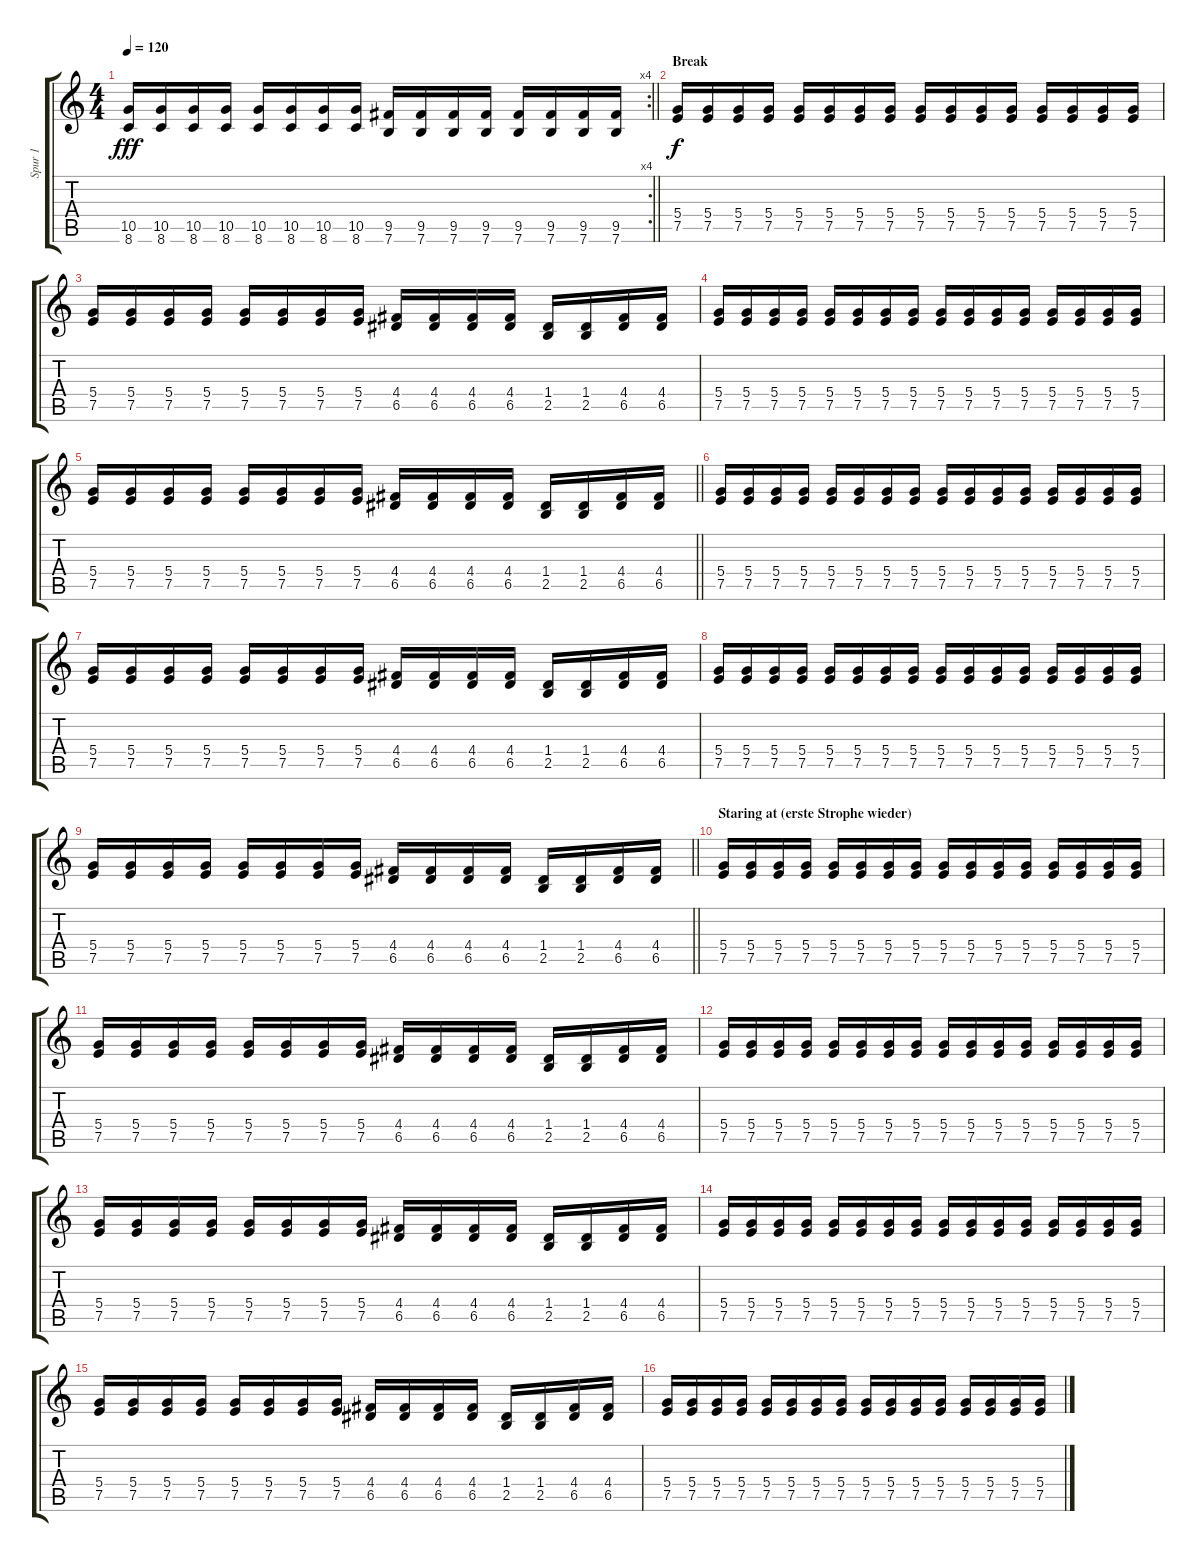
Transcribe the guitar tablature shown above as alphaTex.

\track ("Spur 1" "Spur 1") {instrument distortionguitar}
\staff {score tabs}
\tuning (E4 B3 G3 D3 A2 E2) {hide}
\rc 4
\ts (4 4)
\tempo 120
\clef g2
\barLineRight lightlight
\ks c
(10.5 8.6).16{dy fff} (10.5 8.6).16 (10.5 8.6).16 (10.5 8.6).16 (10.5 8.6).16 (10.5 8.6).16 (10.5 8.6).16 (10.5 8.6).16 (9.5 7.6).16 (9.5 7.6).16 (9.5 7.6).16 (9.5 7.6).16 (9.5 7.6).16 (9.5 7.6).16 (9.5 7.6).16 (9.5 7.6).16 |
\section ("" "Break")
(5.4 7.5).16{dy f} (5.4 7.5).16 (5.4 7.5).16 (5.4 7.5).16 (5.4 7.5).16 (5.4 7.5).16 (5.4 7.5).16 (5.4 7.5).16 (5.4 7.5).16 (5.4 7.5).16 (5.4 7.5).16 (5.4 7.5).16 (5.4 7.5).16 (5.4 7.5).16 (5.4 7.5).16 (5.4 7.5).16 |
(5.4 7.5).16 (5.4 7.5).16 (5.4 7.5).16 (5.4 7.5).16 (5.4 7.5).16 (5.4 7.5).16 (5.4 7.5).16 (5.4 7.5).16 (4.4 6.5).16 (4.4 6.5).16 (4.4 6.5).16 (4.4 6.5).16 (1.4 2.5).16 (1.4 2.5).16 (4.4 6.5).16 (4.4 6.5).16 |
(5.4 7.5).16 (5.4 7.5).16 (5.4 7.5).16 (5.4 7.5).16 (5.4 7.5).16 (5.4 7.5).16 (5.4 7.5).16 (5.4 7.5).16 (5.4 7.5).16 (5.4 7.5).16 (5.4 7.5).16 (5.4 7.5).16 (5.4 7.5).16 (5.4 7.5).16 (5.4 7.5).16 (5.4 7.5).16 |
\barLineRight lightlight
(5.4 7.5).16 (5.4 7.5).16 (5.4 7.5).16 (5.4 7.5).16 (5.4 7.5).16 (5.4 7.5).16 (5.4 7.5).16 (5.4 7.5).16 (4.4 6.5).16 (4.4 6.5).16 (4.4 6.5).16 (4.4 6.5).16 (1.4 2.5).16 (1.4 2.5).16 (4.4 6.5).16 (4.4 6.5).16 |
(5.4 7.5).16 (5.4 7.5).16 (5.4 7.5).16 (5.4 7.5).16 (5.4 7.5).16 (5.4 7.5).16 (5.4 7.5).16 (5.4 7.5).16 (5.4 7.5).16 (5.4 7.5).16 (5.4 7.5).16 (5.4 7.5).16 (5.4 7.5).16 (5.4 7.5).16 (5.4 7.5).16 (5.4 7.5).16 |
(5.4 7.5).16 (5.4 7.5).16 (5.4 7.5).16 (5.4 7.5).16 (5.4 7.5).16 (5.4 7.5).16 (5.4 7.5).16 (5.4 7.5).16 (4.4 6.5).16 (4.4 6.5).16 (4.4 6.5).16 (4.4 6.5).16 (1.4 2.5).16 (1.4 2.5).16 (4.4 6.5).16 (4.4 6.5).16 |
(5.4 7.5).16 (5.4 7.5).16 (5.4 7.5).16 (5.4 7.5).16 (5.4 7.5).16 (5.4 7.5).16 (5.4 7.5).16 (5.4 7.5).16 (5.4 7.5).16 (5.4 7.5).16 (5.4 7.5).16 (5.4 7.5).16 (5.4 7.5).16 (5.4 7.5).16 (5.4 7.5).16 (5.4 7.5).16 |
\barLineRight lightlight
(5.4 7.5).16 (5.4 7.5).16 (5.4 7.5).16 (5.4 7.5).16 (5.4 7.5).16 (5.4 7.5).16 (5.4 7.5).16 (5.4 7.5).16 (4.4 6.5).16 (4.4 6.5).16 (4.4 6.5).16 (4.4 6.5).16 (1.4 2.5).16 (1.4 2.5).16 (4.4 6.5).16 (4.4 6.5).16 |
\section ("" "Staring at (erste Strophe wieder)")
(5.4 7.5).16 (5.4 7.5).16 (5.4 7.5).16 (5.4 7.5).16 (5.4 7.5).16 (5.4 7.5).16 (5.4 7.5).16 (5.4 7.5).16 (5.4 7.5).16 (5.4 7.5).16 (5.4 7.5).16 (5.4 7.5).16 (5.4 7.5).16 (5.4 7.5).16 (5.4 7.5).16 (5.4 7.5).16 |
(5.4 7.5).16 (5.4 7.5).16 (5.4 7.5).16 (5.4 7.5).16 (5.4 7.5).16 (5.4 7.5).16 (5.4 7.5).16 (5.4 7.5).16 (4.4 6.5).16 (4.4 6.5).16 (4.4 6.5).16 (4.4 6.5).16 (1.4 2.5).16 (1.4 2.5).16 (4.4 6.5).16 (4.4 6.5).16 |
(5.4 7.5).16 (5.4 7.5).16 (5.4 7.5).16 (5.4 7.5).16 (5.4 7.5).16 (5.4 7.5).16 (5.4 7.5).16 (5.4 7.5).16 (5.4 7.5).16 (5.4 7.5).16 (5.4 7.5).16 (5.4 7.5).16 (5.4 7.5).16 (5.4 7.5).16 (5.4 7.5).16 (5.4 7.5).16 |
(5.4 7.5).16 (5.4 7.5).16 (5.4 7.5).16 (5.4 7.5).16 (5.4 7.5).16 (5.4 7.5).16 (5.4 7.5).16 (5.4 7.5).16 (4.4 6.5).16 (4.4 6.5).16 (4.4 6.5).16 (4.4 6.5).16 (1.4 2.5).16 (1.4 2.5).16 (4.4 6.5).16 (4.4 6.5).16 |
(5.4 7.5).16 (5.4 7.5).16 (5.4 7.5).16 (5.4 7.5).16 (5.4 7.5).16 (5.4 7.5).16 (5.4 7.5).16 (5.4 7.5).16 (5.4 7.5).16 (5.4 7.5).16 (5.4 7.5).16 (5.4 7.5).16 (5.4 7.5).16 (5.4 7.5).16 (5.4 7.5).16 (5.4 7.5).16 |
(5.4 7.5).16 (5.4 7.5).16 (5.4 7.5).16 (5.4 7.5).16 (5.4 7.5).16 (5.4 7.5).16 (5.4 7.5).16 (5.4 7.5).16 (4.4 6.5).16 (4.4 6.5).16 (4.4 6.5).16 (4.4 6.5).16 (1.4 2.5).16 (1.4 2.5).16 (4.4 6.5).16 (4.4 6.5).16 |
(5.4 7.5).16 (5.4 7.5).16 (5.4 7.5).16 (5.4 7.5).16 (5.4 7.5).16 (5.4 7.5).16 (5.4 7.5).16 (5.4 7.5).16 (5.4 7.5).16 (5.4 7.5).16 (5.4 7.5).16 (5.4 7.5).16 (5.4 7.5).16 (5.4 7.5).16 (5.4 7.5).16 (5.4 7.5).16
